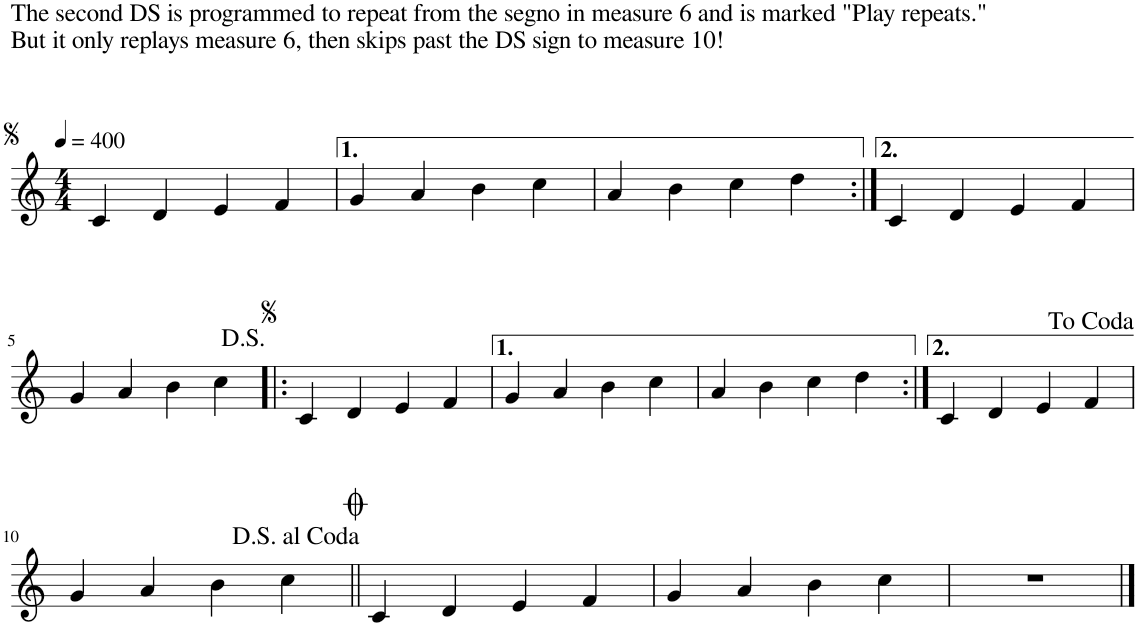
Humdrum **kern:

**kern
*part1
*staff1
*I"Piano
*I'Pno.
*clefG2
*k[]
*M4/4
*MM400
=1
!LO:TX:a:t=The second DS is programmed to repeat from the segno in measure 6 and is marked "Play repeats."
!LO:TX:a:t=But it only replays measure 6, then skips past the DS sign to measure 10!
4c/
4d/
4e/
4f/
=2
4g/
4a/
4b\
4cc\
=3
4a/
4b\
4cc\
4dd\
=4:|!
4c/
4d/
4e/
4f/
!!LO:LB:g=z
=5
4g/
4a/
4b\
4cc\
=6!|:
4c/
4d/
4e/
4f/
=7
4g/
4a/
4b\
4cc\
=8
4a/
4b\
4cc\
4dd\
=9:|!
4c/
4d/
4e/
4f/
!!LO:LB:g=z
=10
4g/
4a/
4b\
4cc\
=11||
4c/
4d/
4e/
4f/
=12
4g/
4a/
4b\
4cc\
=13
1r
==
*-
